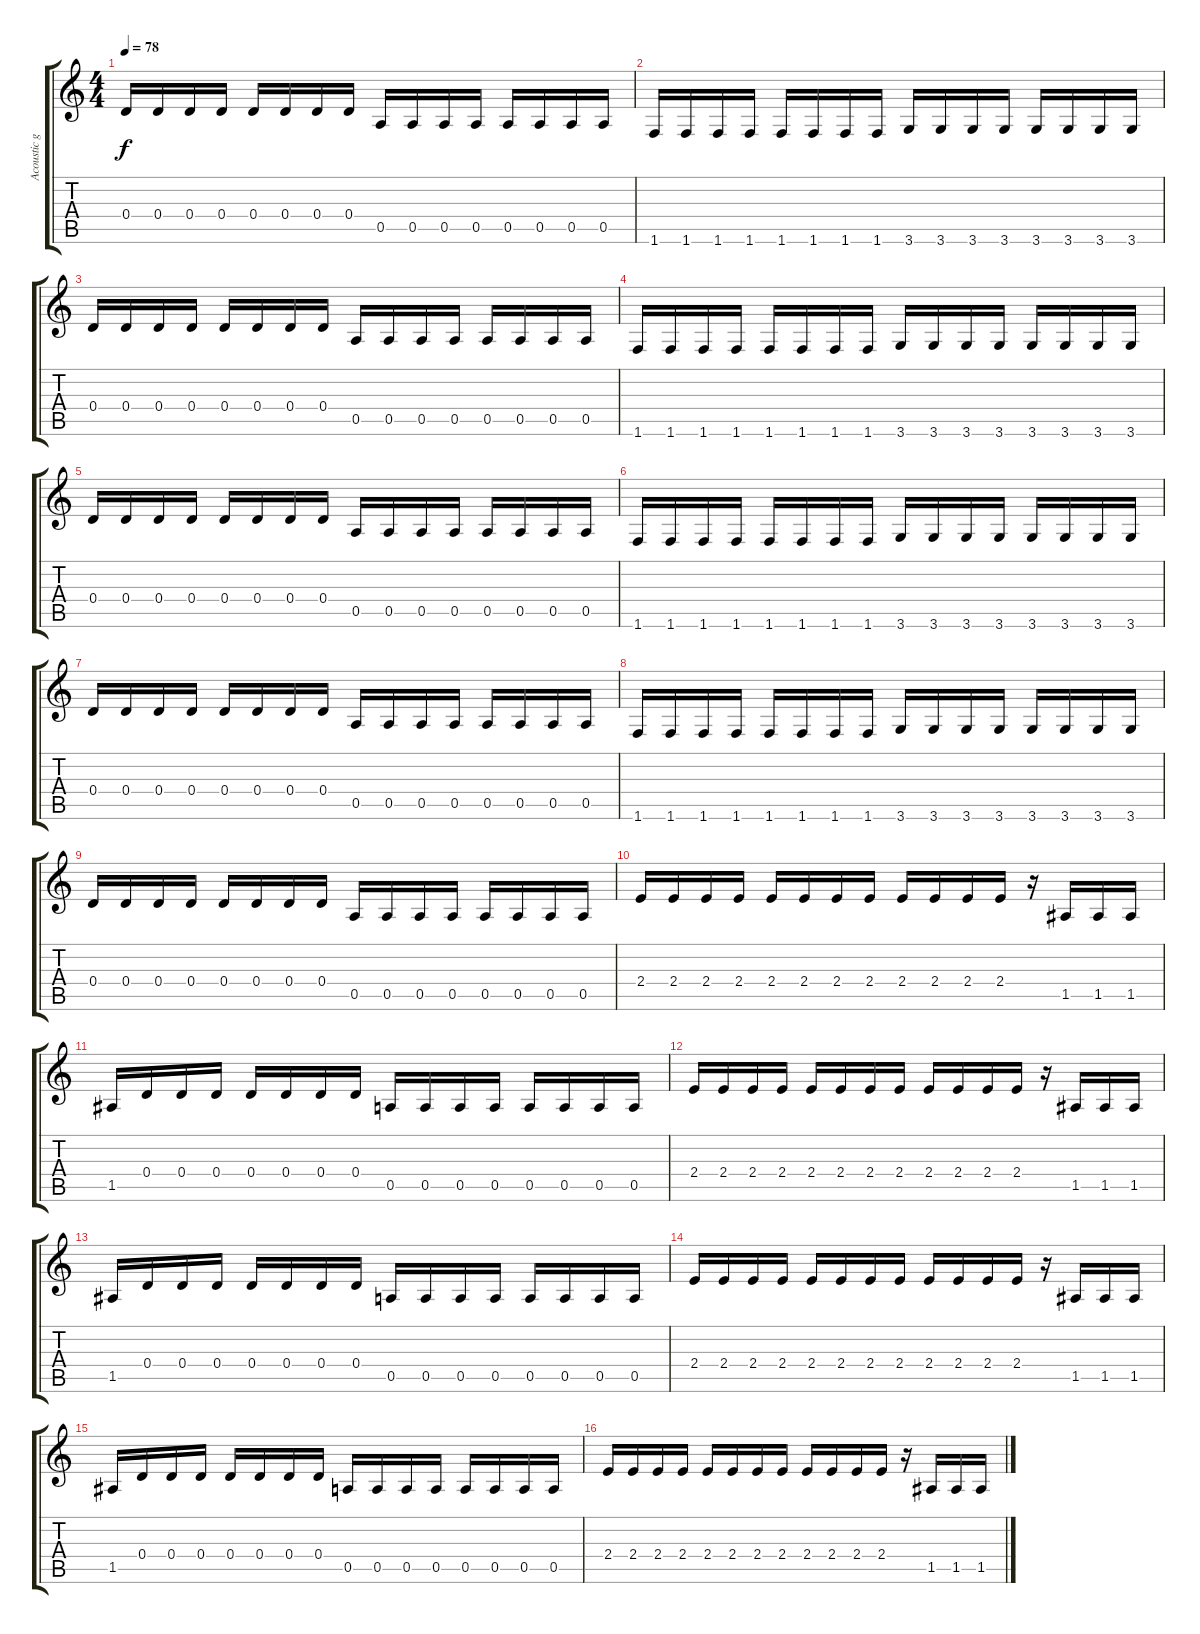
\track ("Acoustic guitar" "Acoustic g") {instrument acousticguitarsteel}
\staff {score tabs}
\tuning (E4 B3 G3 D3 A2 E2) {hide}
\ts (4 4)
\tempo 78
\clef g2
\ks c
0.4.16{dy f} 0.4.16 0.4.16 0.4.16 0.4.16 0.4.16 0.4.16 0.4.16 0.5.16 0.5.16 0.5.16 0.5.16 0.5.16 0.5.16 0.5.16 0.5.16 |
1.6.16 1.6.16 1.6.16 1.6.16 1.6.16 1.6.16 1.6.16 1.6.16 3.6.16 3.6.16 3.6.16 3.6.16 3.6.16 3.6.16 3.6.16 3.6.16 |
0.4.16 0.4.16 0.4.16 0.4.16 0.4.16 0.4.16 0.4.16 0.4.16 0.5.16 0.5.16 0.5.16 0.5.16 0.5.16 0.5.16 0.5.16 0.5.16 |
1.6.16 1.6.16 1.6.16 1.6.16 1.6.16 1.6.16 1.6.16 1.6.16 3.6.16 3.6.16 3.6.16 3.6.16 3.6.16 3.6.16 3.6.16 3.6.16 |
0.4.16 0.4.16 0.4.16 0.4.16 0.4.16 0.4.16 0.4.16 0.4.16 0.5.16 0.5.16 0.5.16 0.5.16 0.5.16 0.5.16 0.5.16 0.5.16 |
1.6.16 1.6.16 1.6.16 1.6.16 1.6.16 1.6.16 1.6.16 1.6.16 3.6.16 3.6.16 3.6.16 3.6.16 3.6.16 3.6.16 3.6.16 3.6.16 |
0.4.16 0.4.16 0.4.16 0.4.16 0.4.16 0.4.16 0.4.16 0.4.16 0.5.16 0.5.16 0.5.16 0.5.16 0.5.16 0.5.16 0.5.16 0.5.16 |
1.6.16 1.6.16 1.6.16 1.6.16 1.6.16 1.6.16 1.6.16 1.6.16 3.6.16 3.6.16 3.6.16 3.6.16 3.6.16 3.6.16 3.6.16 3.6.16 |
0.4.16 0.4.16 0.4.16 0.4.16 0.4.16 0.4.16 0.4.16 0.4.16 0.5.16 0.5.16 0.5.16 0.5.16 0.5.16 0.5.16 0.5.16 0.5.16 |
2.4.16 2.4.16 2.4.16 2.4.16 2.4.16 2.4.16 2.4.16 2.4.16 2.4.16 2.4.16 2.4.16 2.4.16 r.16 1.5.16 1.5.16 1.5.16 |
1.5.16 0.4.16 0.4.16 0.4.16 0.4.16 0.4.16 0.4.16 0.4.16 0.5.16 0.5.16 0.5.16 0.5.16 0.5.16 0.5.16 0.5.16 0.5.16 |
2.4.16 2.4.16 2.4.16 2.4.16 2.4.16 2.4.16 2.4.16 2.4.16 2.4.16 2.4.16 2.4.16 2.4.16 r.16 1.5.16 1.5.16 1.5.16 |
1.5.16 0.4.16 0.4.16 0.4.16 0.4.16 0.4.16 0.4.16 0.4.16 0.5.16 0.5.16 0.5.16 0.5.16 0.5.16 0.5.16 0.5.16 0.5.16 |
2.4.16 2.4.16 2.4.16 2.4.16 2.4.16 2.4.16 2.4.16 2.4.16 2.4.16 2.4.16 2.4.16 2.4.16 r.16 1.5.16 1.5.16 1.5.16 |
1.5.16 0.4.16 0.4.16 0.4.16 0.4.16 0.4.16 0.4.16 0.4.16 0.5.16 0.5.16 0.5.16 0.5.16 0.5.16 0.5.16 0.5.16 0.5.16 |
2.4.16 2.4.16 2.4.16 2.4.16 2.4.16 2.4.16 2.4.16 2.4.16 2.4.16 2.4.16 2.4.16 2.4.16 r.16 1.5.16 1.5.16 1.5.16
